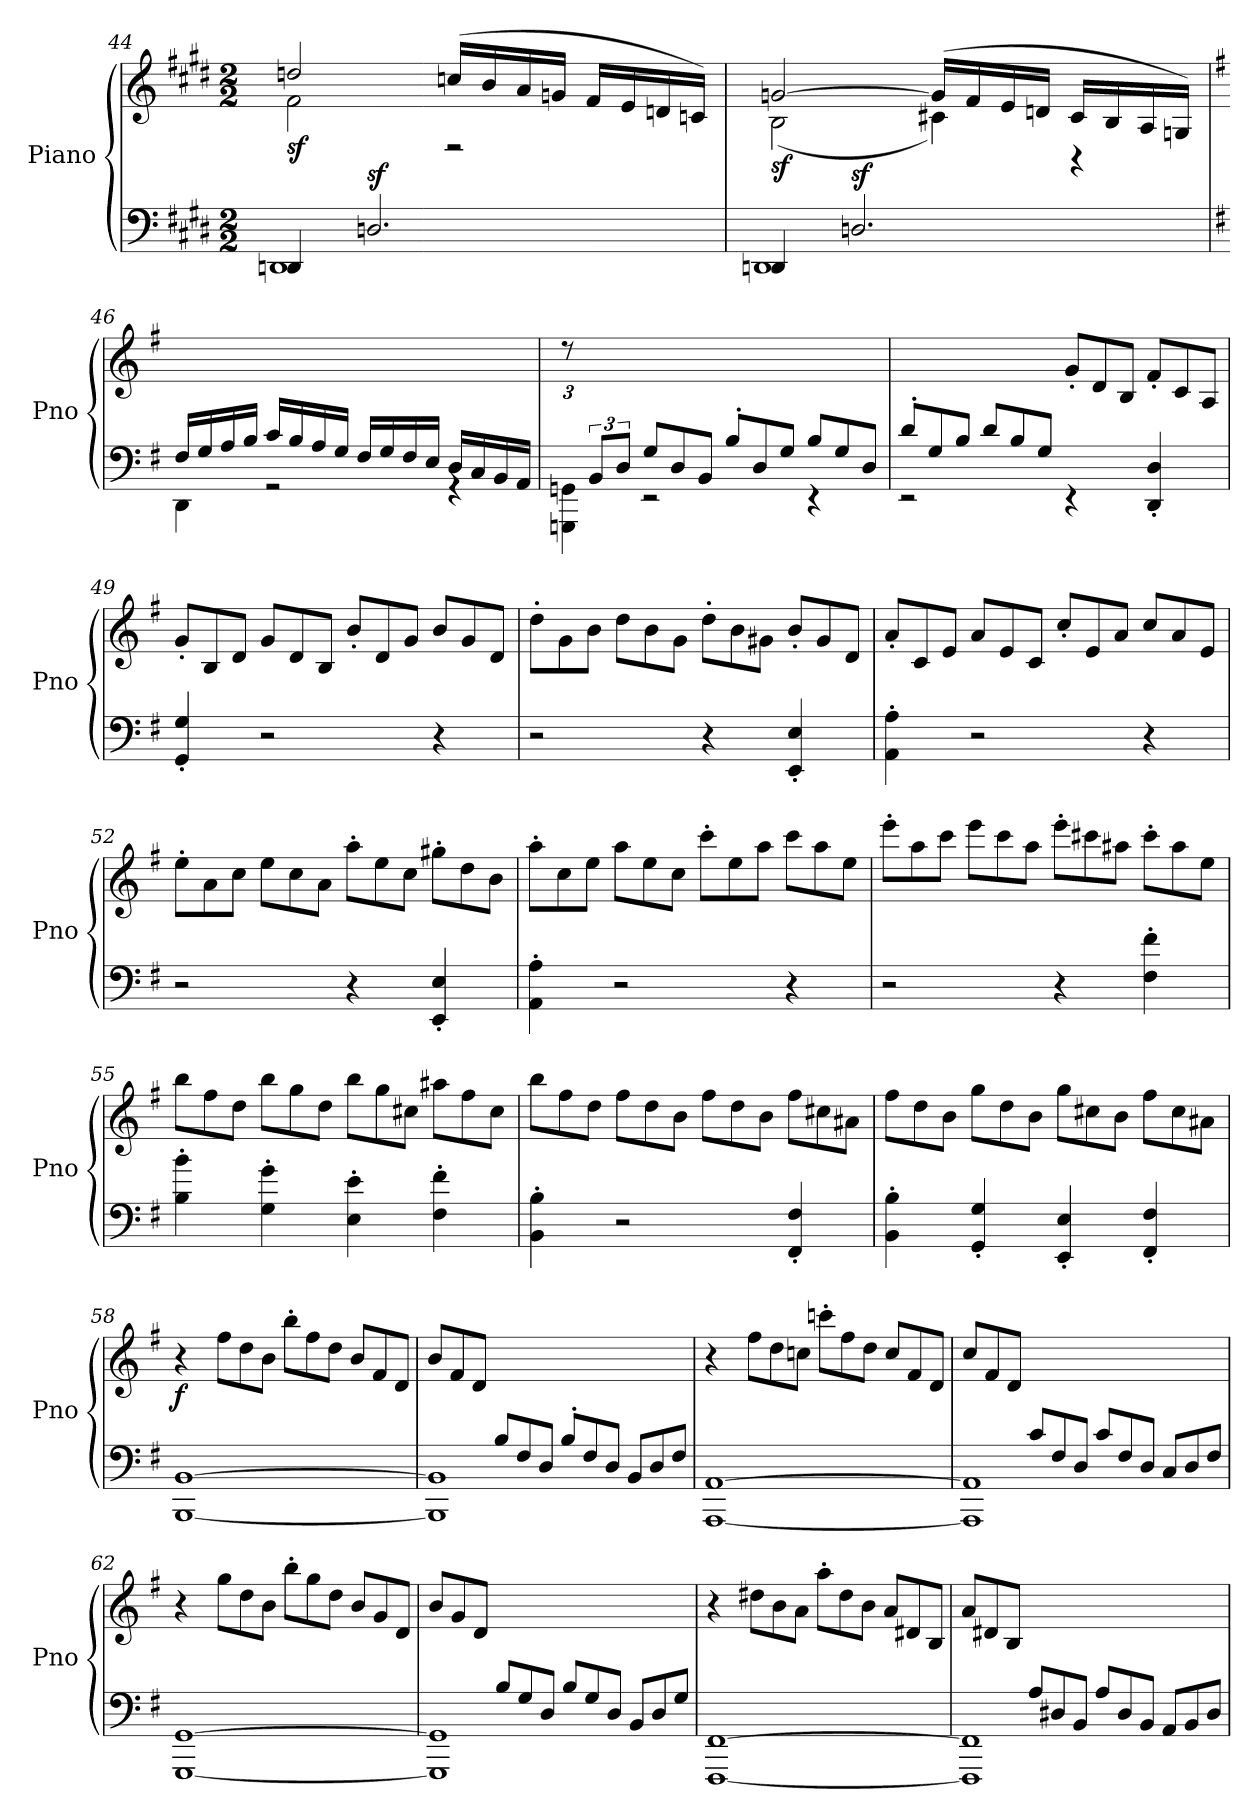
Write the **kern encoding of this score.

**kern	**kern	**dynam
*part1	*part1	*part1
*staff2	*staff1	*staff1/2
*I"Piano	*	*
*I'Pno	*	*
*clefF4	*clefG2	*
*k[f#c#g#d#]	*k[f#c#g#d#]	*
*M2/2	*M2/2	*
=44	=44	=44
*^	*^	*
!	!	!	!	!LO:DY:b
4DDn/	1DD	2ddn/	2f#\	sf
!	!	!	!	!LO:DY:a=2
2.Dn/	.	.	.	sf
.	.	(>16ccn/LL	2r	.
.	.	16b/	.	.
.	.	16a/	.	.
.	.	16gn/JJ	.	.
.	.	16f#/LL	.	.
.	.	16e/	.	.
.	.	16dn/	.	.
.	.	16cn/JJ)	.	.
!!LO:LB:g=z	!!
=45	=45	=45	=45	=45
!	!	!	!	!LO:DY:b
4DDn/	1DD	[2gn/	(<2B\	sf
!	!	!	!	!LO:DY:a=2
2.Dn/	.	.	.	sf
.	.	(>16g/LL]	4c#X\)	.
.	.	16f#/	.	.
.	.	16e/	.	.
.	.	16dn/JJ	.	.
.	.	16c#/LL	4r	.
.	.	16B/	.	.
.	.	16A/	.	.
.	.	16Gn/JJ)	.	.
*	*	*v	*v	*
=46	=46	=46	=46
*k[f#]	*	*k[f#]	*
16F#/LL	4DD\	1ryy	.
16G/	.	.	.
16A/	.	.	.
16B/JJ	.	.	.
16c/LL	2rGG	.	.
16B/	.	.	.
16A/	.	.	.
16G/JJ	.	.	.
16F#/LL	.	.	.
16G/	.	.	.
16F#/	.	.	.
16E/JJ	.	.	.
16D/LL	4rGG	.	.
16C/	.	.	.
16BB/	.	.	.
16AA/JJ	.	.	.
=47	=47	=47	=47
*	*	*Xbrackettup	*
12ryy	4GGGn\ 4GGn\	12rdd	.
12BB/L	.	12%11ryy	.
12D/J	.	.	.
*Xtuplet	*	*	*
12G/L	2rEE	.	.
12D/	.	.	.
12BB/J	.	.	.
12B'/L	.	.	.
12D/	.	.	.
12G/J	.	.	.
12B/L	4rEE	.	.
12G/	.	.	.
12D/J	.	.	.
!!LO:LB:g=z
=48	=48	=48	=48
12d'/L	2rEE	2ryy	.
12G/	.	.	.
12B/J	.	.	.
12d/L	.	.	.
12B/	.	.	.
12G/J	.	.	.
*	*	*Xtuplet	*
2ryy	4rEE	12g'/L	.
.	.	12d/	.
.	.	12B/J	.
.	4DD/' 4D/'	12f#'/L	.
.	.	12c/	.
.	.	12A/J	.
*v	*v	*	*
=49	=49	=49
4GG/' 4G/'	12g'/L	.
.	12B/	.
.	12d/J	.
2r	12g/L	.
.	12d/	.
.	12B/J	.
.	12b'/L	.
.	12d/	.
.	12g/J	.
4r	12b/L	.
.	12g/	.
.	12d/J	.
=50	=50	=50
2r	12dd'\L	.
.	12g\	.
.	12b\J	.
.	12dd\L	.
.	12b\	.
.	12g\J	.
4r	12dd'\L	.
.	12b\	.
.	12g#X\J	.
4EE/' 4E/'	12b'/L	.
.	12g#/	.
.	12d/J	.
!!LO:LB:g=z
=51	=51	=51
4AA\' 4A\'	12a'/L	.
.	12c/	.
.	12e/J	.
2r	12a/L	.
.	12e/	.
.	12c/J	.
.	12cc'/L	.
.	12e/	.
.	12a/J	.
4r	12cc/L	.
.	12a/	.
.	12e/J	.
=52	=52	=52
2r	12ee'\L	.
.	12a\	.
.	12cc\J	.
.	12ee\L	.
.	12cc\	.
.	12a\J	.
4r	12aa'\L	.
.	12ee\	.
.	12cc\J	.
4EE/' 4E/'	12gg#X'\L	.
.	12dd\	.
.	12b\J	.
=53	=53	=53
4AA\' 4A\'	12aa'\L	.
.	12cc\	.
.	12ee\J	.
2r	12aa\L	.
.	12ee\	.
.	12cc\J	.
.	12ccc'\L	.
.	12ee\	.
.	12aa\J	.
4r	12ccc\L	.
.	12aa\	.
.	12ee\J	.
!!LO:LB:g=z
=54	=54	=54
2r	12eee'\L	.
.	12aa\	.
.	12ccc\J	.
.	12eee\L	.
.	12ccc\	.
.	12aa\J	.
4r	12eee'\L	.
.	12ccc#X\	.
.	12aa#X\J	.
4F#\' 4f#\'	12ccc#'\L	.
.	12aa#\	.
.	12ee\J	.
=55	=55	=55
4B\' 4b\'	12bb\L	.
.	12ff#\	.
.	12dd\J	.
4G\' 4g\'	12bb\L	.
.	12gg\	.
.	12dd\J	.
4E\' 4e\'	12bb\L	.
.	12gg\	.
.	12cc#X\J	.
4F#\' 4f#\'	12aa#X\L	.
.	12ff#\	.
.	12cc#\J	.
=56	=56	=56
4BB\' 4B\'	12bb\L	.
.	12ff#\	.
.	12dd\J	.
2r	12ff#\L	.
.	12dd\	.
.	12b\J	.
.	12ff#\L	.
.	12dd\	.
.	12b\J	.
4FF#/' 4F#/'	12ff#\L	.
.	12cc#X\	.
.	12a#X\J	.
!!LO:LB:g=z
=57	=57	=57
4BB\' 4B\'	12ff#\L	.
.	12dd\	.
.	12b\J	.
4GG/' 4G/'	12gg\L	.
.	12dd\	.
.	12b\J	.
4EE/' 4E/'	12gg\L	.
.	12cc#X\	.
.	12b\J	.
4FF#/' 4F#/'	12ff#\L	.
.	12cc#\	.
.	12a#X\J	.
=58	=58	=58
!	!	!LO:DY:b
[1BBB [1BB	4r	f
.	12ff#\L	.
.	12dd\	.
.	12b\J	.
.	12bb'\L	.
.	12ff#\	.
.	12dd\J	.
.	12b/L	.
.	12f#/	.
.	12d/J	.
=59	=59	=59
*^	*	*
4ryy	1BBB] 1BB]	12b/L	.
.	.	12f#/	.
.	.	12d/J	.
12B/L	.	2.ryy	.
12F#/	.	.	.
12D/J	.	.	.
12B'/L	.	.	.
12F#/	.	.	.
12D/J	.	.	.
12BB/L	.	.	.
12D/	.	.	.
12F#/J	.	.	.
*v	*v	*	*
!!LO:PB:g=z
=60	=60	=60
[1AAA [1AA	4r	.
.	12ff#\L	.
.	12dd\	.
.	12ccn\J	.
.	12cccn'\L	.
.	12ff#\	.
.	12dd\J	.
.	12cc/L	.
.	12f#/	.
.	12d/J	.
=61	=61	=61
*^	*	*
4ryy	1AAA] 1AA]	12cc/L	.
.	.	12f#/	.
.	.	12d/J	.
12c/L	.	2.ryy	.
12F#/	.	.	.
12D/J	.	.	.
12c/L	.	.	.
12F#/	.	.	.
12D/J	.	.	.
12C/L	.	.	.
12D/	.	.	.
12F#/J	.	.	.
*v	*v	*	*
=62	=62	=62
[1GGG [1GG	4r	.
.	12gg\L	.
.	12dd\	.
.	12b\J	.
.	12bb'\L	.
.	12gg\	.
.	12dd\J	.
.	12b/L	.
.	12g/	.
.	12d/J	.
=63	=63	=63
*^	*	*
4ryy	1GGG] 1GG]	12b/L	.
.	.	12g/	.
.	.	12d/J	.
12B/L	.	2.ryy	.
12G/	.	.	.
12D/J	.	.	.
12B/L	.	.	.
12G/	.	.	.
12D/J	.	.	.
12BB/L	.	.	.
12D/	.	.	.
12G/J	.	.	.
*v	*v	*	*
!!LO:LB:g=z
=64	=64	=64
[1FFF# [1FF#	4r	.
.	12dd#X\L	.
.	12b\	.
.	12a\J	.
.	12aa'\L	.
.	12dd#\	.
.	12b\J	.
.	12a/L	.
.	12d#X/	.
.	12B/J	.
=65	=65	=65
*^	*	*
4ryy	1FFF#] 1FF#]	12a/L	.
.	.	12d#X/	.
.	.	12B/J	.
12A/L	.	2.ryy	.
12D#X/	.	.	.
12BB/J	.	.	.
12A/L	.	.	.
12D#/	.	.	.
12BB/J	.	.	.
12AA/L	.	.	.
12BB/	.	.	.
12D#/J	.	.	.
*v	*v	*	*
=	=	=
*-	*-	*-
